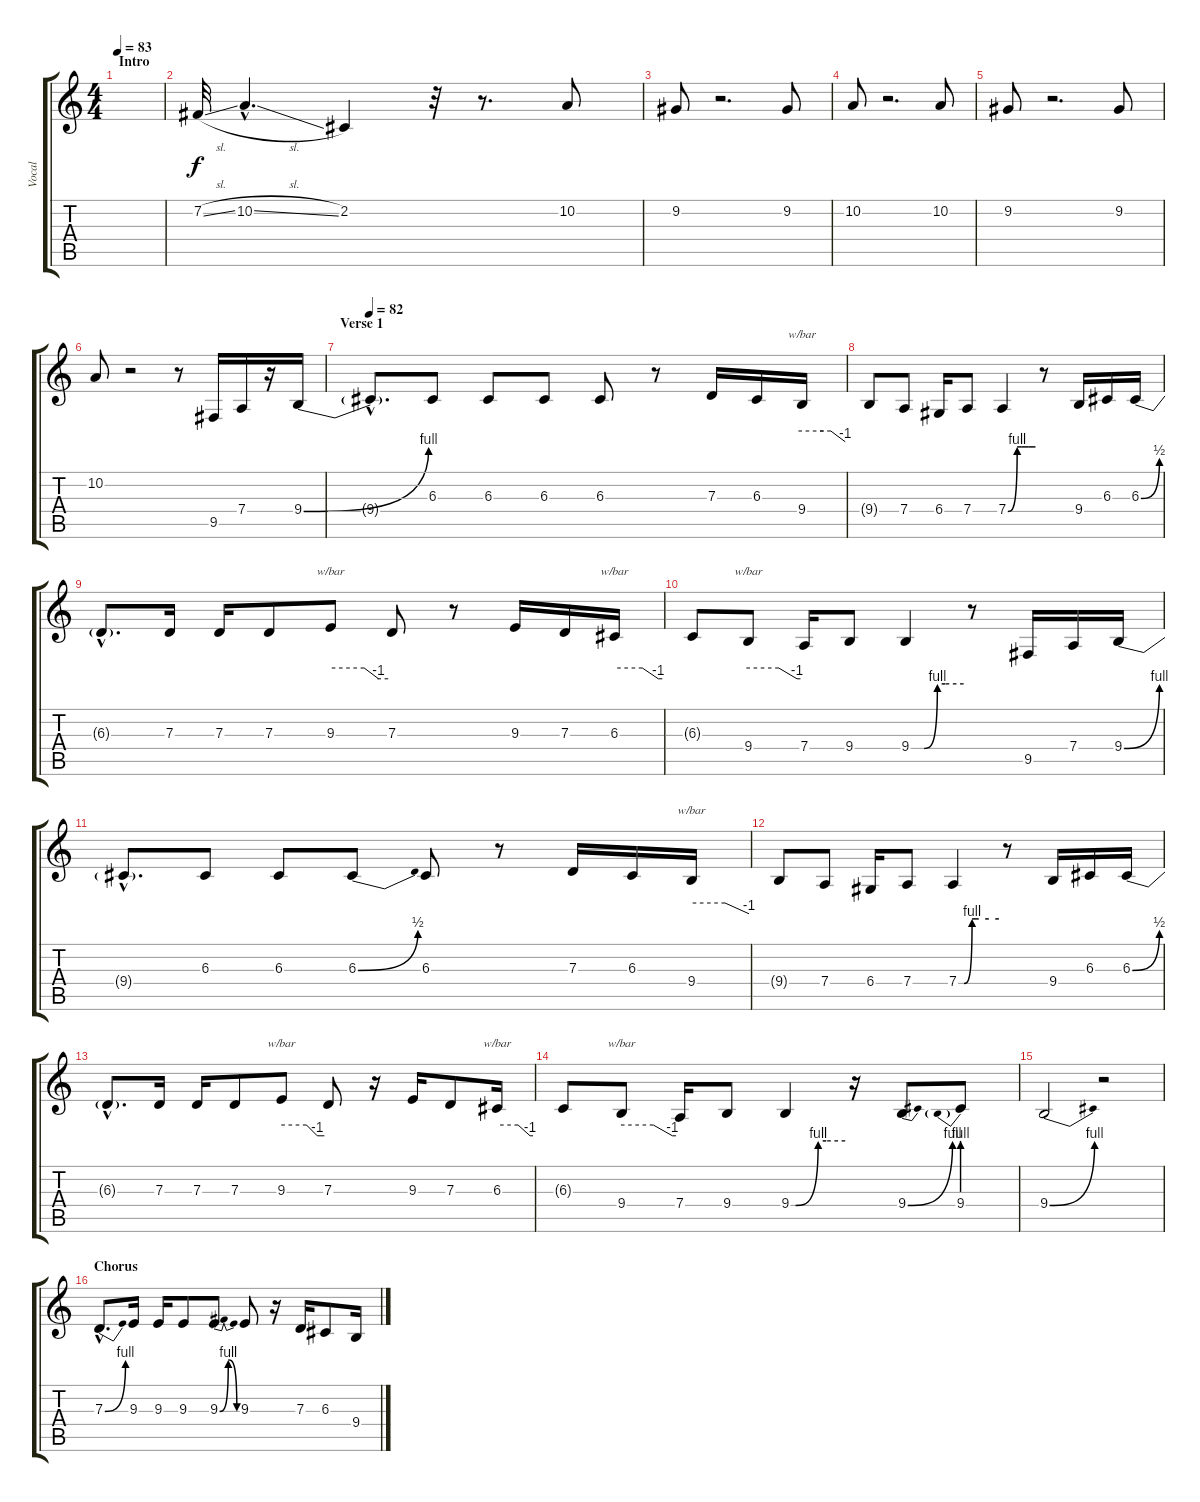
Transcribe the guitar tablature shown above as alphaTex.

\track ("Vocal" "Vocal") {instrument lead2sawtooth}
\staff {score tabs}
\tuning (E4 B3 G3 D3 A2 E2) {hide}
\ts (4 4)
\section ("" "Intro")
\tempo 83
\clef g2
\ks c
|
7.2{sl}.32 10.2{sl hac}.4{d} 2.2.4 r.32 r.8{d} 10.2.8 |
9.2.8 r.2{d} 9.2.8 |
10.2.8 r.2{d} 10.2.8 |
9.2.8 r.2{d} 9.2.8 |
10.2.8 r.2 r.8 9.5.16 7.4.16 r.16 9.4{be (bend 0 0 60 4)}.16 |
\section ("" "Verse 1")
\tempo 82
9.4{hac t}.8{d} 6.3.8 6.3.8 6.3.8 6.3.8 r.8 7.3.16 6.3.16 9.4.16{tbe (custom default 0 0 30 0 40 0 60 -4)} |
9.4{t}.8 7.4.8 6.4.16 7.4.8 7.4{be (custom 0 0 20 4 30 4 45 4 60 4)}.4 r.8 9.4.16 6.3.16 6.3{be (bend 0 0 60 2)}.16 |
6.3{hac t}.8{d} 7.3.16 7.3.16 7.3.8 9.3.8{tbe (custom default 0 0 35 0 50 -4 60 -4)} 7.3.8 r.8 9.3.16 7.3.16 6.3.16{tbe (custom default 0 0 35 0 55 -4 60 -4)} |
6.3{t}.8 9.4.8{tbe (custom default 0 0 35 0 56 -4 60 -4)} 7.4.16 9.4.8 9.4{be (custom 0 0 5 0 10 0 15 0 30 4 39 4 60 4)}.4 r.8 9.5.16 7.4.16 9.4{be (bend 0 0 60 4)}.16 |
\section ("" "")
9.4{hac t}.8{d} 6.3.8 6.3.8 6.3{be (bend 0 0 60 2)}.8 6.3.8 r.8 7.3.16 6.3.16 9.4.16{tbe (custom default 0 0 35 0 60 -4)} |
9.4{t}.8 7.4.8 6.4.16 7.4.8 7.4{be (custom 0 0 5 0 8 0 20 4 30 4 45 4 60 4)}.4 r.8 9.4.16 6.3.16 6.3{be (bend 0 0 60 2)}.16 |
6.3{hac t}.8{d} 7.3.16 7.3.16 7.3.8 9.3.8{tbe (custom default 0 0 35 0 50 -4 60 -4)} 7.3.8 r.16 9.3.16 7.3.8 6.3.16{tbe (custom default 0 0 35 0 55 -4 60 -4)} |
6.3{t}.8 9.4.8{tbe (custom default 0 0 35 0 56 -4 60 -4)} 7.4.16 9.4.8 9.4{be (custom 0 0 5 0 30 4 39 4 60 4)}.4 r.16 9.4{be (bend 0 0 60 4)}.8 9.4{be (prebend 0 4 60 4)}.8 |
9.4{be (bend 0 0 60 4)}.2 r.2 |
\section ("" "Chorus")
7.3{be (bend 0 0 60 4) hac}.8{d} 9.3.16 9.3.16 9.3.8 9.3{be (bendrelease 0 0 30 4 58 4 60 0)}.8 9.3.8 r.16 7.3.16 6.3.8 9.4.16
